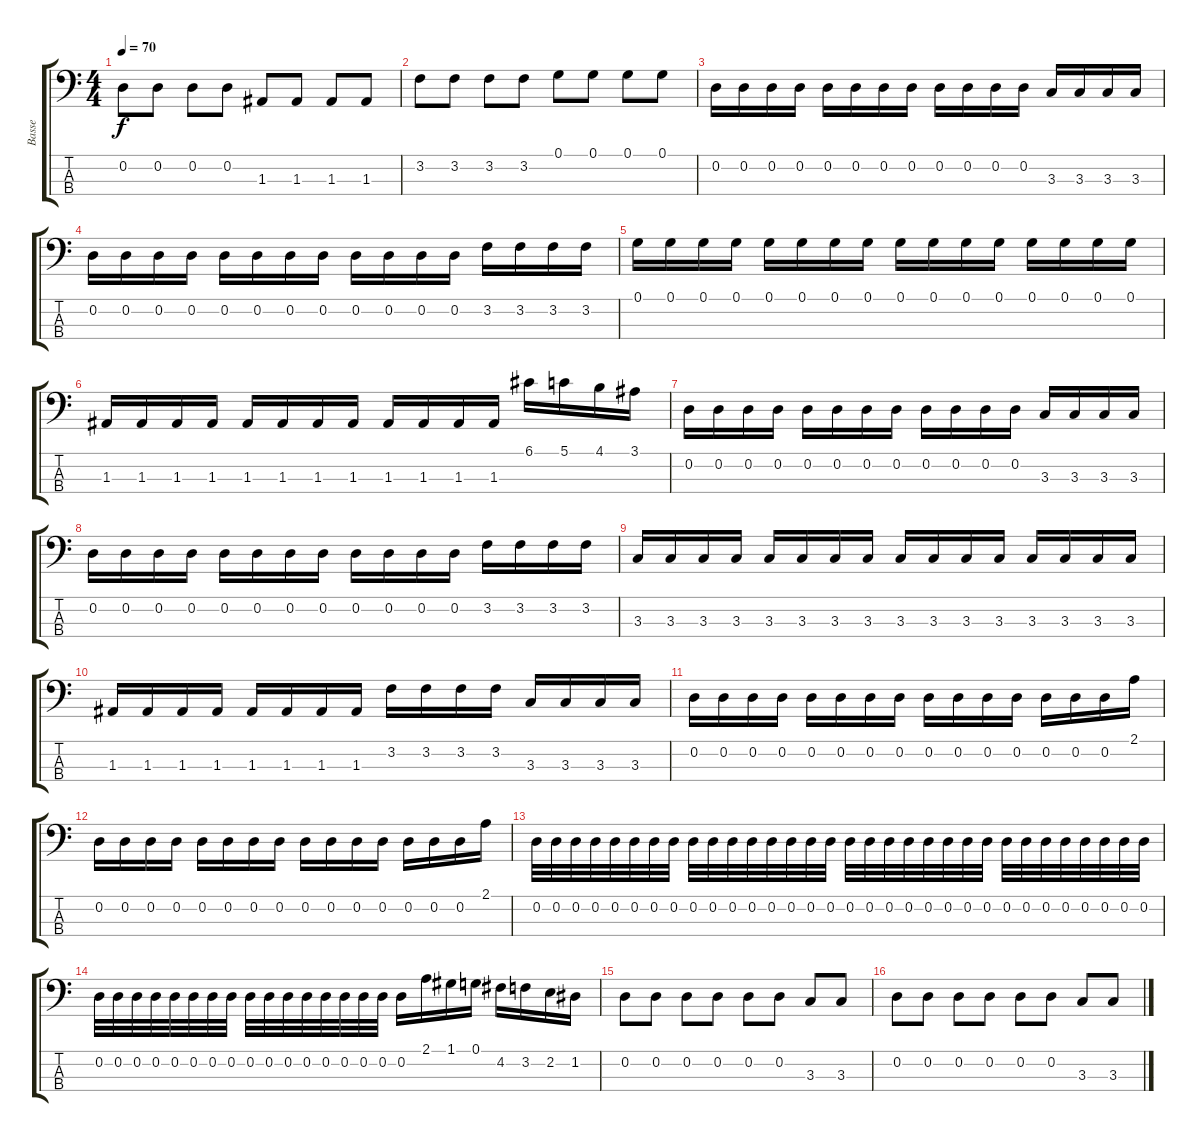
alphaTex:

\track ("Basse" "Basse") {instrument electricbassfinger}
\staff {score tabs}
\tuning (G2 D2 A1 E1) {hide}
\ts (4 4)
\tempo 70
\clef f4
\ks c
0.2.8{dy f} 0.2.8 0.2.8 0.2.8 1.3.8 1.3.8 1.3.8 1.3.8 |
3.2.8 3.2.8 3.2.8 3.2.8 0.1.8 0.1.8 0.1.8 0.1.8 |
0.2.16 0.2.16 0.2.16 0.2.16 0.2.16 0.2.16 0.2.16 0.2.16 0.2.16 0.2.16 0.2.16 0.2.16 3.3.16 3.3.16 3.3.16 3.3.16 |
0.2.16 0.2.16 0.2.16 0.2.16 0.2.16 0.2.16 0.2.16 0.2.16 0.2.16 0.2.16 0.2.16 0.2.16 3.2.16 3.2.16 3.2.16 3.2.16 |
0.1.16 0.1.16 0.1.16 0.1.16 0.1.16 0.1.16 0.1.16 0.1.16 0.1.16 0.1.16 0.1.16 0.1.16 0.1.16 0.1.16 0.1.16 0.1.16 |
1.3.16 1.3.16 1.3.16 1.3.16 1.3.16 1.3.16 1.3.16 1.3.16 1.3.16 1.3.16 1.3.16 1.3.16 6.1.16 5.1.16 4.1.16 3.1.16 |
0.2.16 0.2.16 0.2.16 0.2.16 0.2.16 0.2.16 0.2.16 0.2.16 0.2.16 0.2.16 0.2.16 0.2.16 3.3.16 3.3.16 3.3.16 3.3.16 |
0.2.16 0.2.16 0.2.16 0.2.16 0.2.16 0.2.16 0.2.16 0.2.16 0.2.16 0.2.16 0.2.16 0.2.16 3.2.16 3.2.16 3.2.16 3.2.16 |
3.3.16 3.3.16 3.3.16 3.3.16 3.3.16 3.3.16 3.3.16 3.3.16 3.3.16 3.3.16 3.3.16 3.3.16 3.3.16 3.3.16 3.3.16 3.3.16 |
1.3.16 1.3.16 1.3.16 1.3.16 1.3.16 1.3.16 1.3.16 1.3.16 3.2.16 3.2.16 3.2.16 3.2.16 3.3.16 3.3.16 3.3.16 3.3.16 |
0.2.16 0.2.16 0.2.16 0.2.16 0.2.16 0.2.16 0.2.16 0.2.16 0.2.16 0.2.16 0.2.16 0.2.16 0.2.16 0.2.16 0.2.16 2.1.16 |
0.2.16 0.2.16 0.2.16 0.2.16 0.2.16 0.2.16 0.2.16 0.2.16 0.2.16 0.2.16 0.2.16 0.2.16 0.2.16 0.2.16 0.2.16 2.1.16 |
0.2.32 0.2.32 0.2.32 0.2.32 0.2.32 0.2.32 0.2.32 0.2.32 0.2.32 0.2.32 0.2.32 0.2.32 0.2.32 0.2.32 0.2.32 0.2.32 0.2.32 0.2.32 0.2.32 0.2.32 0.2.32 0.2.32 0.2.32 0.2.32 0.2.32 0.2.32 0.2.32 0.2.32 0.2.32 0.2.32 0.2.32 0.2.32 |
0.2.32 0.2.32 0.2.32 0.2.32 0.2.32 0.2.32 0.2.32 0.2.32 0.2.32 0.2.32 0.2.32 0.2.32 0.2.32 0.2.32 0.2.32 0.2.32 0.2.16 2.1.16 1.1.16 0.1.16 4.2.16 3.2.16 2.2.16 1.2.16 |
0.2.8 0.2.8 0.2.8 0.2.8 0.2.8 0.2.8 3.3.8 3.3.8 |
0.2.8 0.2.8 0.2.8 0.2.8 0.2.8 0.2.8 3.3.8 3.3.8
